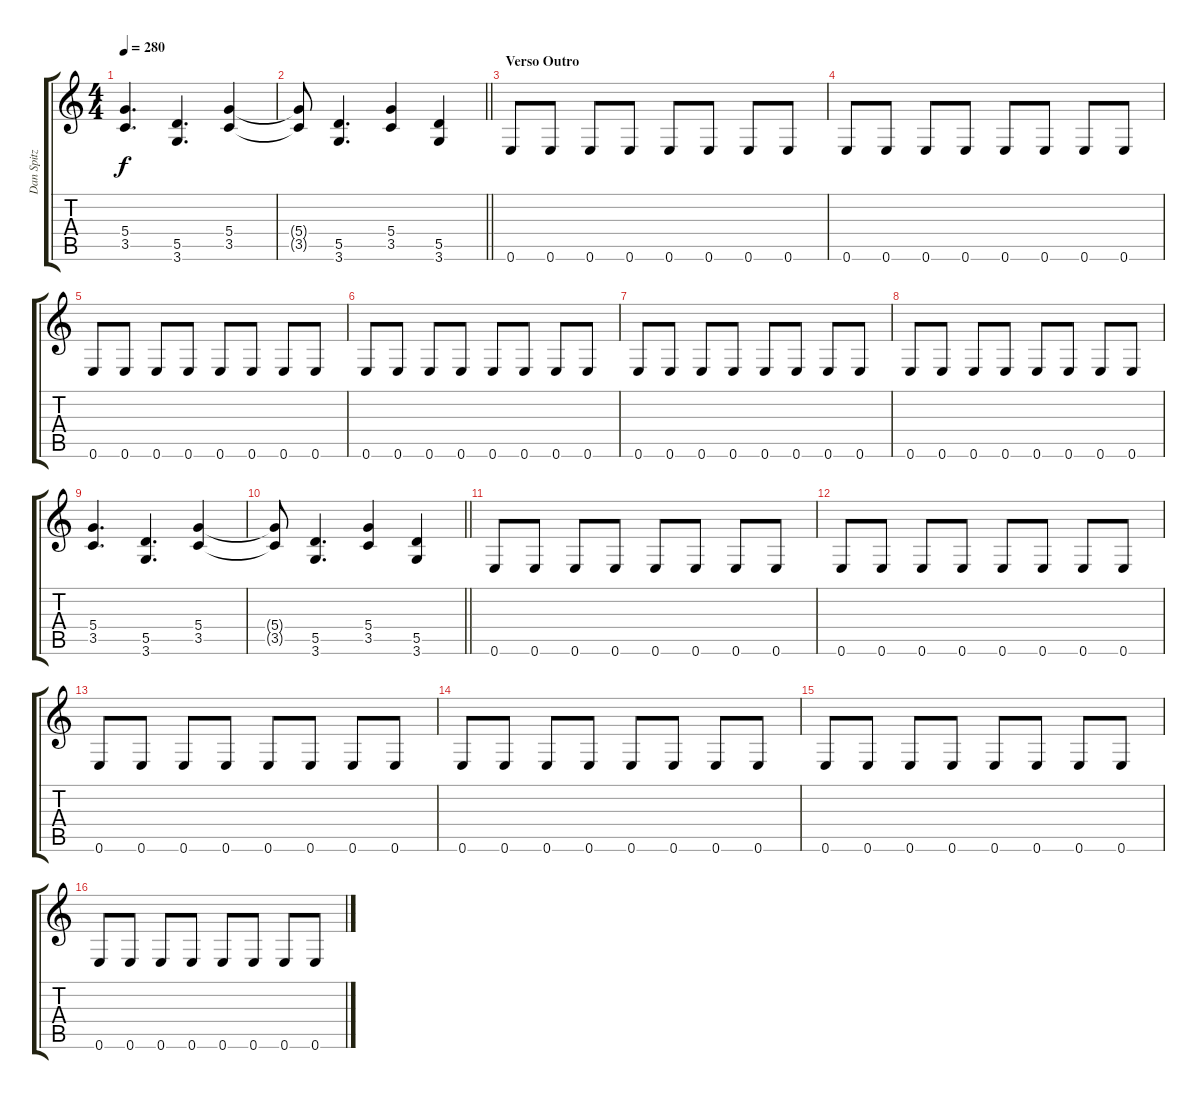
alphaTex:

\track ("Dan Spitz" "Dan Spitz") {instrument distortionguitar}
\staff {score tabs}
\tuning (E4 B3 G3 D3 A2 E2) {hide}
\ts (4 4)
\tempo 280
\clef g2
\ks c
(5.4 3.5).4{d dy f} (5.5 3.6).4{d} (5.4 3.5).4 |
\barLineRight lightlight
(5.4{t} 3.5{t}).8 (5.5 3.6).4{d} (5.4 3.5).4 (5.5 3.6).4 |
\section ("" "Verso Outro")
0.6.8 0.6.8 0.6.8 0.6.8 0.6.8 0.6.8 0.6.8 0.6.8 |
0.6.8 0.6.8 0.6.8 0.6.8 0.6.8 0.6.8 0.6.8 0.6.8 |
0.6.8 0.6.8 0.6.8 0.6.8 0.6.8 0.6.8 0.6.8 0.6.8 |
0.6.8 0.6.8 0.6.8 0.6.8 0.6.8 0.6.8 0.6.8 0.6.8 |
0.6.8 0.6.8 0.6.8 0.6.8 0.6.8 0.6.8 0.6.8 0.6.8 |
0.6.8 0.6.8 0.6.8 0.6.8 0.6.8 0.6.8 0.6.8 0.6.8 |
(5.4 3.5).4{d} (5.5 3.6).4{d} (5.4 3.5).4 |
\barLineRight lightlight
(5.4{t} 3.5{t}).8 (5.5 3.6).4{d} (5.4 3.5).4 (5.5 3.6).4 |
0.6.8 0.6.8 0.6.8 0.6.8 0.6.8 0.6.8 0.6.8 0.6.8 |
0.6.8 0.6.8 0.6.8 0.6.8 0.6.8 0.6.8 0.6.8 0.6.8 |
0.6.8 0.6.8 0.6.8 0.6.8 0.6.8 0.6.8 0.6.8 0.6.8 |
0.6.8 0.6.8 0.6.8 0.6.8 0.6.8 0.6.8 0.6.8 0.6.8 |
0.6.8 0.6.8 0.6.8 0.6.8 0.6.8 0.6.8 0.6.8 0.6.8 |
0.6.8 0.6.8 0.6.8 0.6.8 0.6.8 0.6.8 0.6.8 0.6.8
